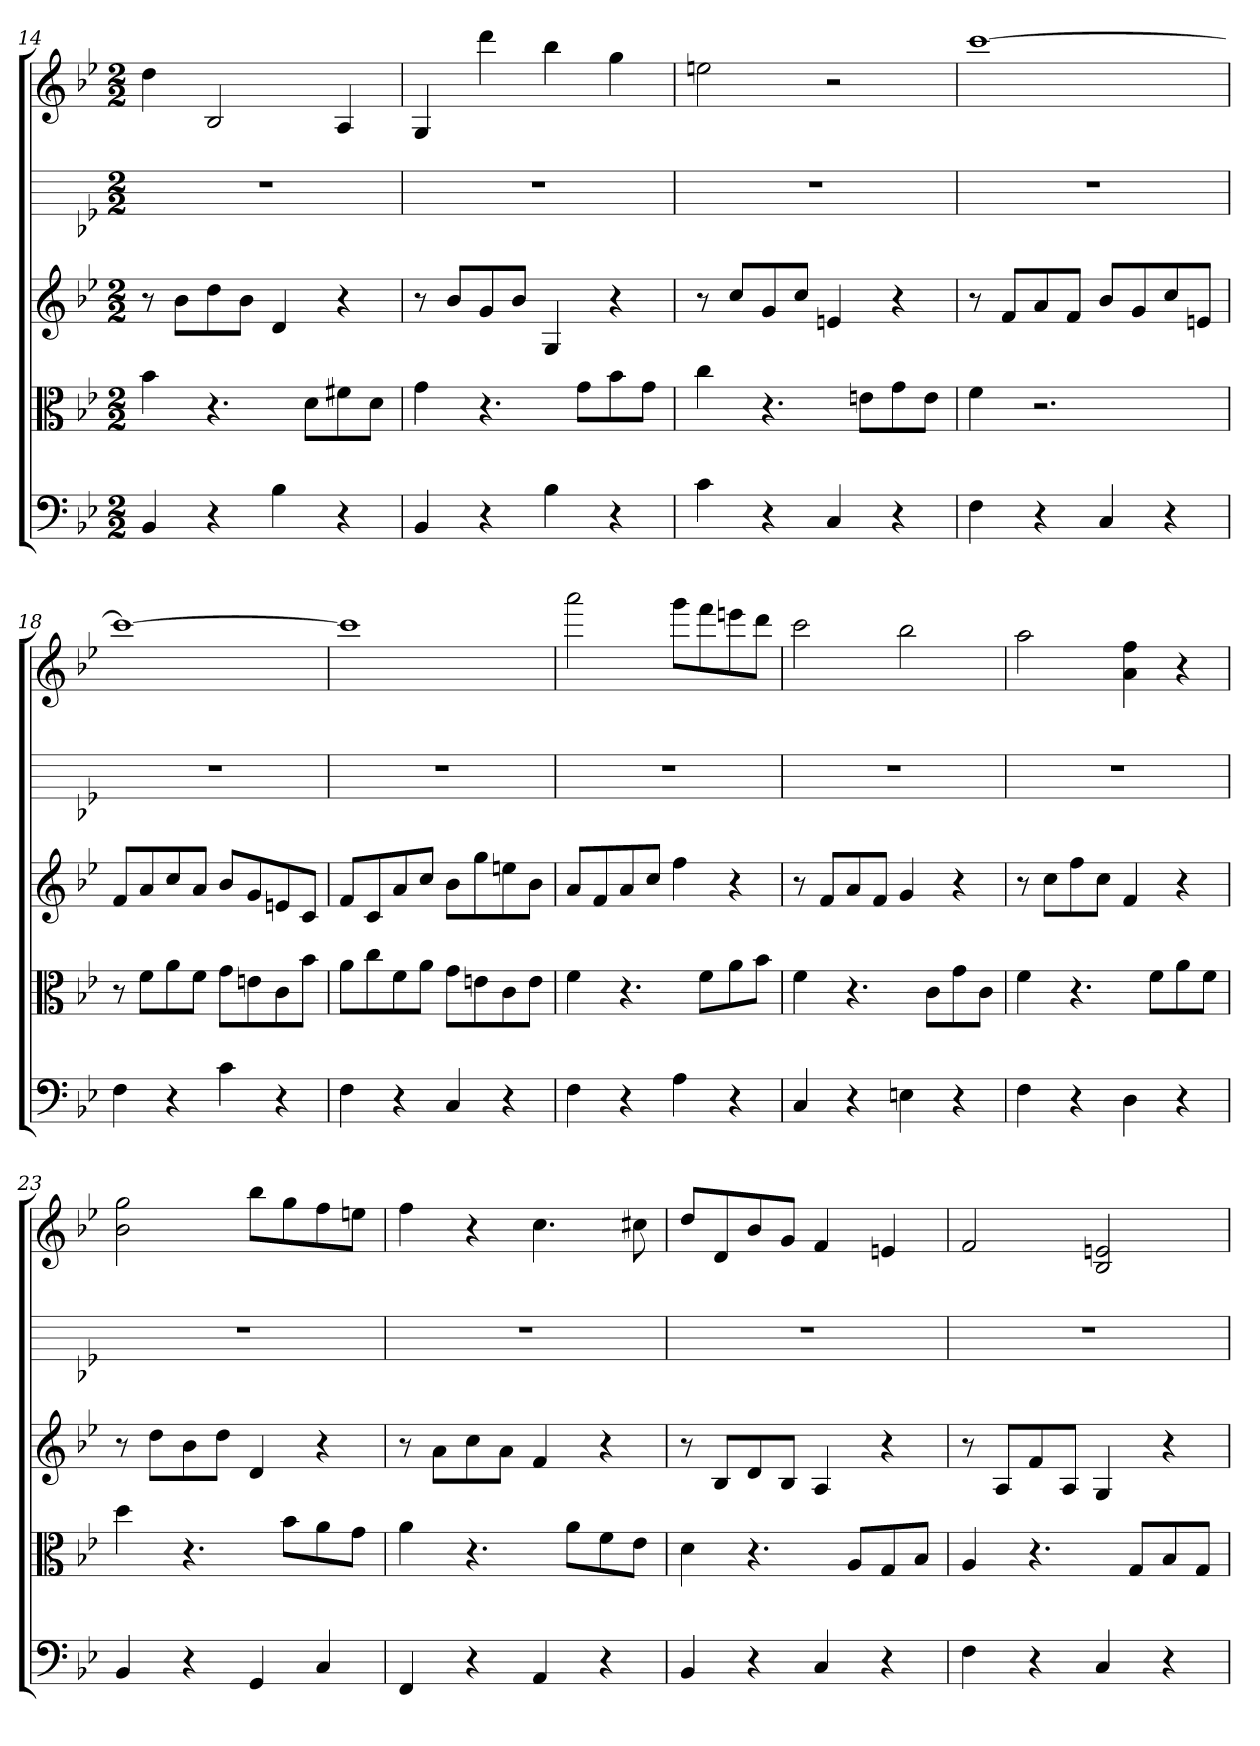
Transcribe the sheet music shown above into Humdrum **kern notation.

**kern	**kern	**kern	**kern	**kern
*part5	*part4	*part3	*part2	*part1
*staff5	*staff4	*staff3	*staff2	*staff1
*clefF4	*clefC3	*	*	*
*k[b-e-]	*k[b-e-]	*k[b-e-]	*k[b-e-]	*k[b-e-]
*B-:	*B-:	*B-:	*B-:	*B-:
*M2/2	*M2/2	*M2/2	*M2/2	*M2/2
=14	=14	=14	=14	=14
4BB-	4b-	8r	1r	4dd
.	.	8b-L	.	.
4r	4.r	8dd	.	2B-
.	.	8b-J	.	.
4B-	.	4d	.	.
.	8d\L	.	.	.
4r	8f#X\	4r	.	4A
.	8d\J	.	.	.
=15	=15	=15	=15	=15
4BB-	4g	8r	1r	4G
.	.	8b-L	.	.
4r	4.r	8g	.	4ddd
.	.	8b-J	.	.
4B-	.	4G	.	4bb-
.	8g\L	.	.	.
4r	8b-\	4r	.	4gg
.	8g\J	.	.	.
=16	=16	=16	=16	=16
4c	4cc	8r	1r	2een
.	.	8ccL	.	.
4r	4.r	8g	.	.
.	.	8ccJ	.	.
4C	.	4en	.	2r
.	8en\L	.	.	.
4r	8g\	4r	.	.
.	8e\J	.	.	.
=17	=17	=17	=17	=17
4F	4f	8r	1r	[1ccc
.	.	8fL	.	.
4r	2.r	8a	.	.
.	.	8fJ	.	.
4C	.	8b-L	.	.
.	.	8g	.	.
4r	.	8cc	.	.
.	.	8enJ	.	.
=18	=18	=18	=18	=18
4F	8r	8fL	1r	1ccc_
.	8f\L	8a	.	.
4r	8a\	8cc	.	.
.	8f\J	8aJ	.	.
4c	8g\L	8b-L	.	.
.	8en\	8g	.	.
4r	8c\	8en	.	.
.	8b-\J	8cJ	.	.
=19	=19	=19	=19	=19
4F	8a\L	8fL	1r	1ccc]
.	8cc\	8c	.	.
4r	8f\	8a	.	.
.	8a\J	8ccJ	.	.
4C	8g\L	8b-L	.	.
.	8en\	8gg	.	.
4r	8c\	8een	.	.
.	8e\J	8b-J	.	.
=20	=20	=20	=20	=20
4F	4f	8aL	1r	2aaa
.	.	8f	.	.
4r	4.r	8a	.	.
.	.	8ccJ	.	.
4A	.	4ff	.	8gggL
.	8f\L	.	.	8fff
4r	8a\	4r	.	8eeen
.	8b-\J	.	.	8dddJ
=21	=21	=21	=21	=21
4C	4f	8r	1r	2ccc
.	.	8fL	.	.
4r	4.r	8a	.	.
.	.	8fJ	.	.
4En	.	4g	.	2bb-
.	8c\L	.	.	.
4r	8g\	4r	.	.
.	8c\J	.	.	.
=22	=22	=22	=22	=22
4F	4f	8r	1r	2aa
.	.	8ccL	.	.
4r	4.r	8ff	.	.
.	.	8ccJ	.	.
4D	.	4f	.	4a 4ff
.	8f\L	.	.	.
4r	8a\	4r	.	4r
.	8f\J	.	.	.
=23	=23	=23	=23	=23
4BB-	4dd	8r	1r	2b- 2gg
.	.	8ddL	.	.
4r	4.r	8b-	.	.
.	.	8ddJ	.	.
4GG	.	4d	.	8bb-L
.	8b-\L	.	.	8gg
4C	8a\	4r	.	8ff
.	8g\J	.	.	8eenJ
=24	=24	=24	=24	=24
4FF	4a	8r	1r	4ff
.	.	8aL	.	.
4r	4.r	8cc	.	4r
.	.	8aJ	.	.
4AA	.	4f	.	4.cc
.	8a\L	.	.	.
4r	8f\	4r	.	.
.	8e-\J	.	.	8cc#X
=25	=25	=25	=25	=25
4BB-	4d	8r	1r	8ddL
.	.	8B-L	.	8d
4r	4.r	8d	.	8b-
.	.	8B-J	.	8gJ
4C	.	4A	.	4f
.	8A/L	.	.	.
4r	8G/	4r	.	4en
.	8B-/J	.	.	.
=26	=26	=26	=26	=26
4F	4A	8r	1r	2f
.	.	8AL	.	.
4r	4.r	8f	.	.
.	.	8AJ	.	.
4C	.	4G	.	2B- 2en
.	8G/L	.	.	.
4r	8B-/	4r	.	.
.	8G/J	.	.	.
=	=	=	=	=
*-	*-	*-	*-	*-
